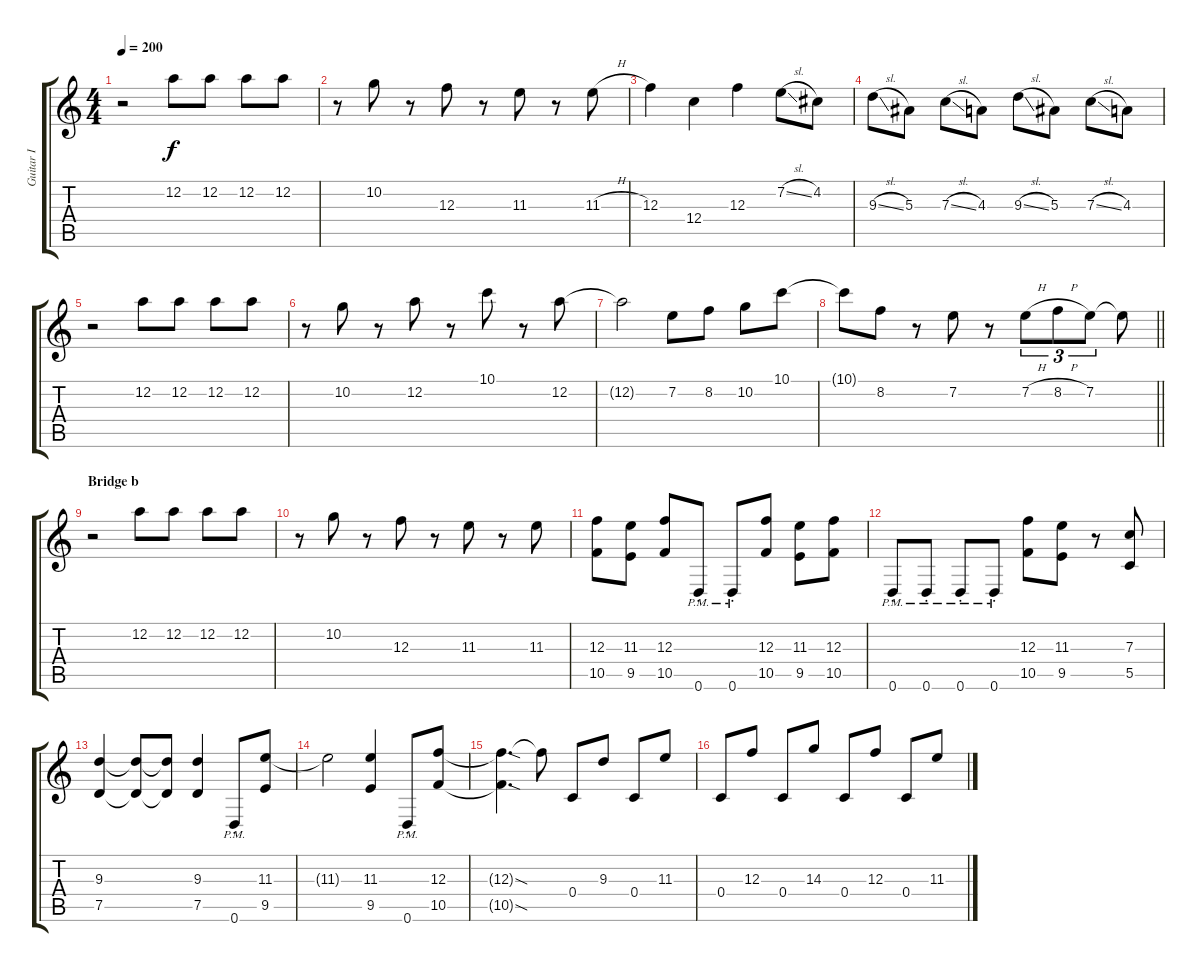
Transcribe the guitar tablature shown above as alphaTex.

\track ("Guitar I" "Guitar I") {instrument distortionguitar}
\staff {score tabs}
\tuning (D4 A3 F3 C3 G2 D2) {hide}
\ts (4 4)
\tempo 200
\clef g2
\ks c
r.2{dy f} 12.2.8 12.2.8 12.2.8 12.2.8 |
r.8 10.2.8 r.8 12.3.8 r.8 11.3.8 r.8 11.3{h}.8 |
12.3.4 12.4.4 12.3.4 7.2{sl}.8 4.2.8 |
9.3{sl}.8 5.3.8 7.3{sl}.8 4.3.8 9.3{sl}.8 5.3.8 7.3{sl}.8 4.3.8 |
r.2 12.2.8 12.2.8 12.2.8 12.2.8 |
r.8 10.2.8 r.8 12.2.8 r.8 10.1.8 r.8 12.2.8 |
12.2{t}.2 7.2.8 8.2.8 10.2.8 10.1.8 |
\barLineRight lightlight
10.1{t}.8 8.2.8 r.8 7.2.8 r.8 7.2{h}.8{tu (3 2)} 8.2{h}.8{tu (3 2)} 7.2.8{tu (3 2)} 7.2{t}.8 |
\section ("" "Bridge b")
r.2{instrument distortionguitar} 12.2.8 12.2.8 12.2.8 12.2.8 |
r.8 10.2.8 r.8 12.3.8 r.8 11.3.8 r.8 11.3.8 |
(12.3 10.5).8 (11.3 9.5).8 (12.3 10.5).8 0.6{pm st}.8 0.6{pm st}.8 (12.3 10.5).8 (11.3 9.5).8 (12.3 10.5).8 |
0.6{pm st}.8 0.6{pm st}.8 0.6{pm st}.8 0.6{pm st}.8 (12.3 10.5).8 (11.3 9.5).8 r.8 (7.3 5.5).8 |
(9.3 7.5).4 (9.3{t} 7.5{t}).8 (9.3{t} 7.5{t}).8 (9.3 7.5).4 0.6{pm st}.8 (11.3 9.5).8 |
11.3{t}.2 (11.3 9.5).4 0.6{pm st}.8 (12.3 10.5).8 |
(12.3{sod t} 10.5{sod t}).4{d} 12.3{t}.8 0.4.8 9.3.8 0.4.8 11.3.8 |
0.4.8 12.3.8 0.4.8 14.3.8 0.4.8 12.3.8 0.4.8 11.3.8
